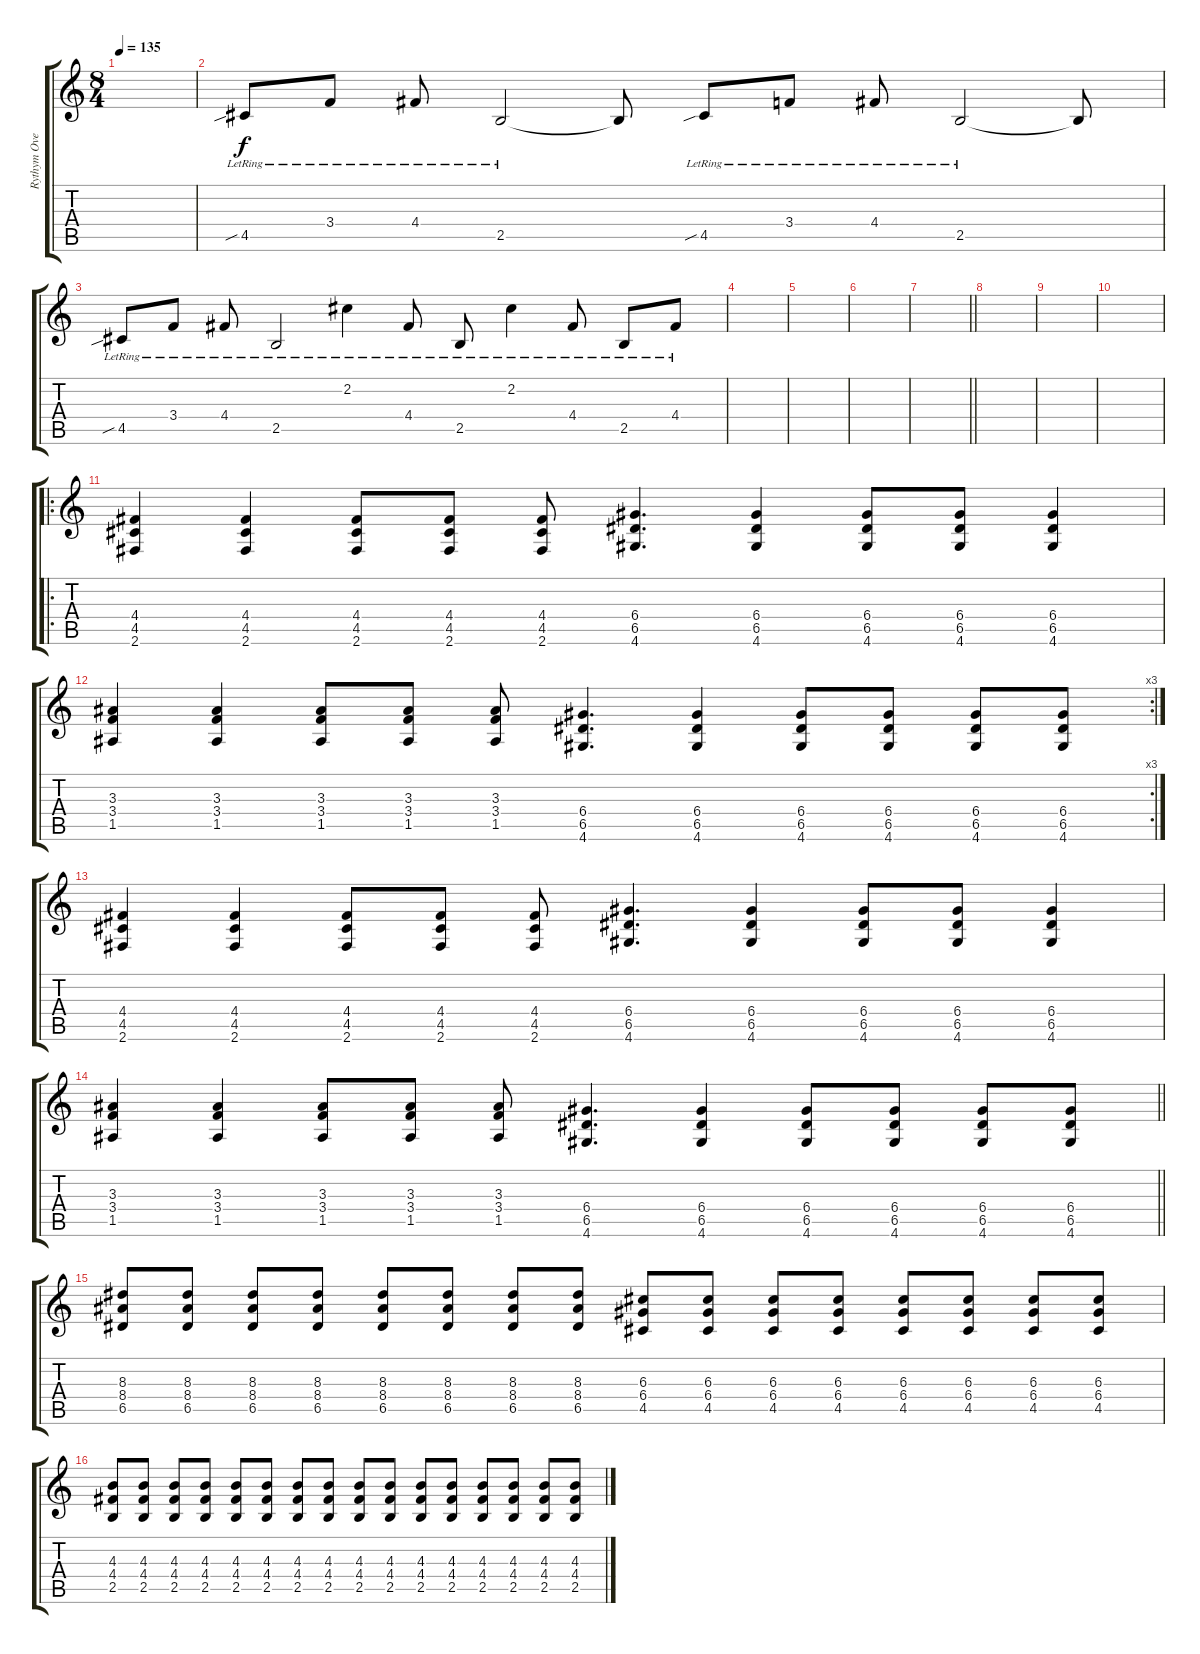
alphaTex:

\track ("Rythym Overdrive" "Rythym Ove") {instrument overdrivenguitar}
\staff {score tabs}
\tuning (E4 B3 G3 D3 A2 E2) {hide}
\ts (8 4)
\tempo 135
\clef g2
\ks c
|
4.5{sib lr}.8 3.4{lr}.8 4.4{lr}.8 2.5{lr}.2 2.5{t}.8 4.5{sib lr}.8 3.4{lr}.8 4.4{lr}.8 2.5{lr}.2 2.5{t}.8 |
4.5{sib lr}.8 3.4{lr}.8 4.4{lr}.8 2.5{lr}.2 2.2{lr}.4 4.4{lr}.8 2.5{lr}.8 2.2{lr}.4 4.4{lr}.8 2.5{lr}.8 4.4{lr}.8 |
|
|
|
\barLineRight lightlight
|
|
|
|
\ro
(4.4 4.5 2.6).4 (4.4 4.5 2.6).4 (4.4 4.5 2.6).8 (4.4 4.5 2.6).8 (4.4 4.5 2.6).8 (6.4 6.5 4.6).4{d} (6.4 6.5 4.6).4 (6.4 6.5 4.6).8 (6.4 6.5 4.6).8 (6.4 6.5 4.6).4 |
\rc 3
(3.3 3.4 1.5).4 (3.3 3.4 1.5).4 (3.3 3.4 1.5).8 (3.3 3.4 1.5).8 (3.3 3.4 1.5).8 (6.4 6.5 4.6).4{d} (6.4 6.5 4.6).4 (6.4 6.5 4.6).8 (6.4 6.5 4.6).8 (6.4 6.5 4.6).8 (6.4 6.5 4.6).8 |
(4.4 4.5 2.6).4 (4.4 4.5 2.6).4 (4.4 4.5 2.6).8 (4.4 4.5 2.6).8 (4.4 4.5 2.6).8 (6.4 6.5 4.6).4{d} (6.4 6.5 4.6).4 (6.4 6.5 4.6).8 (6.4 6.5 4.6).8 (6.4 6.5 4.6).4 |
\barLineRight lightlight
(3.3 3.4 1.5).4 (3.3 3.4 1.5).4 (3.3 3.4 1.5).8 (3.3 3.4 1.5).8 (3.3 3.4 1.5).8 (6.4 6.5 4.6).4{d} (6.4 6.5 4.6).4 (6.4 6.5 4.6).8 (6.4 6.5 4.6).8 (6.4 6.5 4.6).8 (6.4 6.5 4.6).8 |
(8.3 8.4 6.5).8 (8.3 8.4 6.5).8 (8.3 8.4 6.5).8 (8.3 8.4 6.5).8 (8.3 8.4 6.5).8 (8.3 8.4 6.5).8 (8.3 8.4 6.5).8 (8.3 8.4 6.5).8 (6.3 6.4 4.5).8 (6.3 6.4 4.5).8 (6.3 6.4 4.5).8 (6.3 6.4 4.5).8 (6.3 6.4 4.5).8 (6.3 6.4 4.5).8 (6.3 6.4 4.5).8 (6.3 6.4 4.5).8 |
(4.3 4.4 2.5).8 (4.3 4.4 2.5).8 (4.3 4.4 2.5).8 (4.3 4.4 2.5).8 (4.3 4.4 2.5).8 (4.3 4.4 2.5).8 (4.3 4.4 2.5).8 (4.3 4.4 2.5).8 (4.3 4.4 2.5).8 (4.3 4.4 2.5).8 (4.3 4.4 2.5).8 (4.3 4.4 2.5).8 (4.3 4.4 2.5).8 (4.3 4.4 2.5).8 (4.3 4.4 2.5).8 (4.3 4.4 2.5).8
